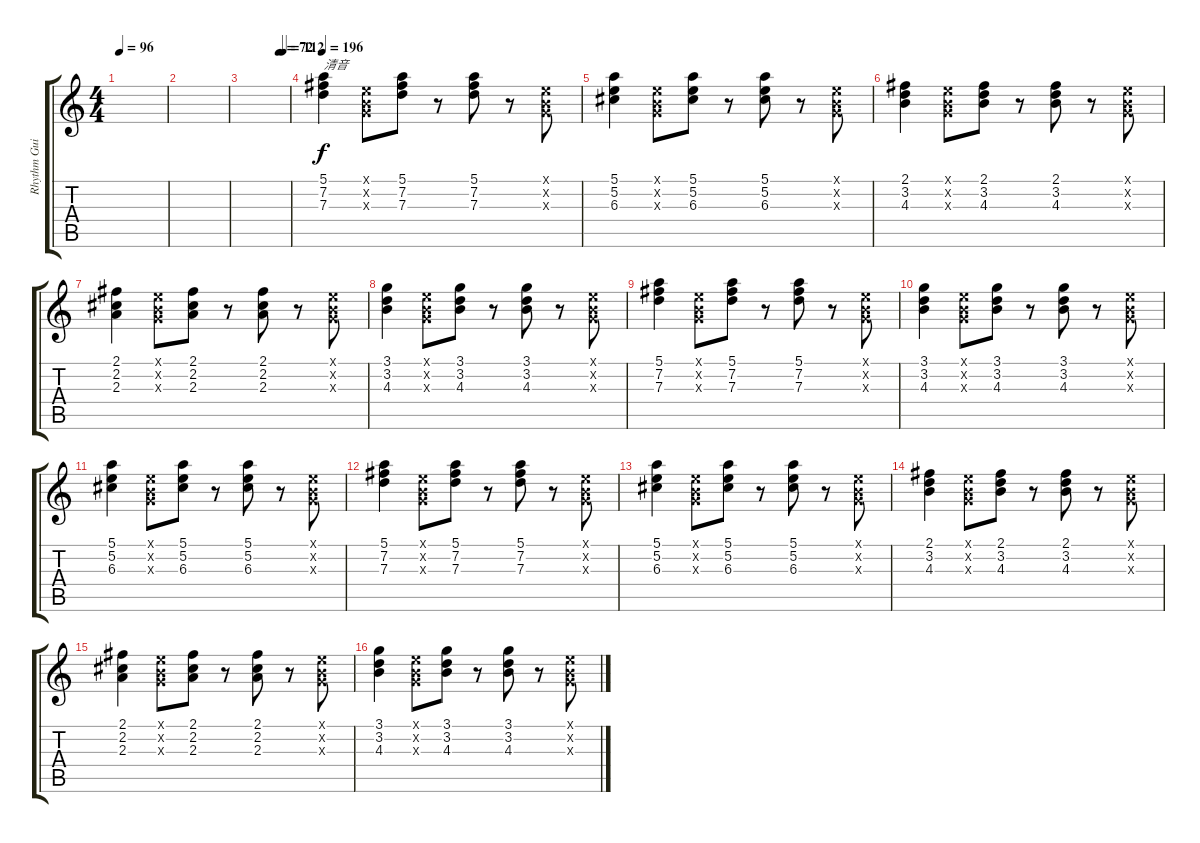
\track ("Rhythm Guitar(R)" "Rhythm Gui") {instrument distortionguitar}
\staff {score tabs}
\tuning (E4 B3 G3 D3 A2 E2) {hide}
\ts (4 4)
\tempo 96
\clef g2
\ks c
|
|
\tempo (72 0.7916666666666666)
\tempo (112 0.875)
|
\tempo 196
(5.1 7.2 7.3).4{txt "清音" instrument electricguitarclean} (0.1{x} 0.2{x} 0.3{x}).8 (5.1 7.2 7.3).8 r.8 (5.1 7.2 7.3).8 r.8 (0.1{x} 0.2{x} 0.3{x}).8 |
(5.1 5.2 6.3).4 (0.1{x} 0.2{x} 0.3{x}).8 (5.1 5.2 6.3).8 r.8 (5.1 5.2 6.3).8 r.8 (0.1{x} 0.2{x} 0.3{x}).8 |
(2.1 3.2 4.3).4 (0.1{x} 0.2{x} 0.3{x}).8 (2.1 3.2 4.3).8 r.8 (2.1 3.2 4.3).8 r.8 (0.1{x} 0.2{x} 0.3{x}).8 |
(2.1 2.2 2.3).4 (0.1{x} 0.2{x} 0.3{x}).8 (2.1 2.2 2.3).8 r.8 (2.1 2.2 2.3).8 r.8 (0.1{x} 0.2{x} 0.3{x}).8 |
(3.1 3.2 4.3).4 (0.1{x} 0.2{x} 0.3{x}).8 (3.1 3.2 4.3).8 r.8 (3.1 3.2 4.3).8 r.8 (0.1{x} 0.2{x} 0.3{x}).8 |
(5.1 7.2 7.3).4 (0.1{x} 0.2{x} 0.3{x}).8 (5.1 7.2 7.3).8 r.8 (5.1 7.2 7.3).8 r.8 (0.1{x} 0.2{x} 0.3{x}).8 |
(3.1 3.2 4.3).4 (0.1{x} 0.2{x} 0.3{x}).8 (3.1 3.2 4.3).8 r.8 (3.1 3.2 4.3).8 r.8 (0.1{x} 0.2{x} 0.3{x}).8 |
(5.1 5.2 6.3).4 (0.1{x} 0.2{x} 0.3{x}).8 (5.1 5.2 6.3).8 r.8 (5.1 5.2 6.3).8 r.8 (0.1{x} 0.2{x} 0.3{x}).8 |
(5.1 7.2 7.3).4 (0.1{x} 0.2{x} 0.3{x}).8 (5.1 7.2 7.3).8 r.8 (5.1 7.2 7.3).8 r.8 (0.1{x} 0.2{x} 0.3{x}).8 |
(5.1 5.2 6.3).4 (0.1{x} 0.2{x} 0.3{x}).8 (5.1 5.2 6.3).8 r.8 (5.1 5.2 6.3).8 r.8 (0.1{x} 0.2{x} 0.3{x}).8 |
(2.1 3.2 4.3).4 (0.1{x} 0.2{x} 0.3{x}).8 (2.1 3.2 4.3).8 r.8 (2.1 3.2 4.3).8 r.8 (0.1{x} 0.2{x} 0.3{x}).8 |
(2.1 2.2 2.3).4 (0.1{x} 0.2{x} 0.3{x}).8 (2.1 2.2 2.3).8 r.8 (2.1 2.2 2.3).8 r.8 (0.1{x} 0.2{x} 0.3{x}).8 |
(3.1 3.2 4.3).4 (0.1{x} 0.2{x} 0.3{x}).8 (3.1 3.2 4.3).8 r.8 (3.1 3.2 4.3).8 r.8 (0.1{x} 0.2{x} 0.3{x}).8
